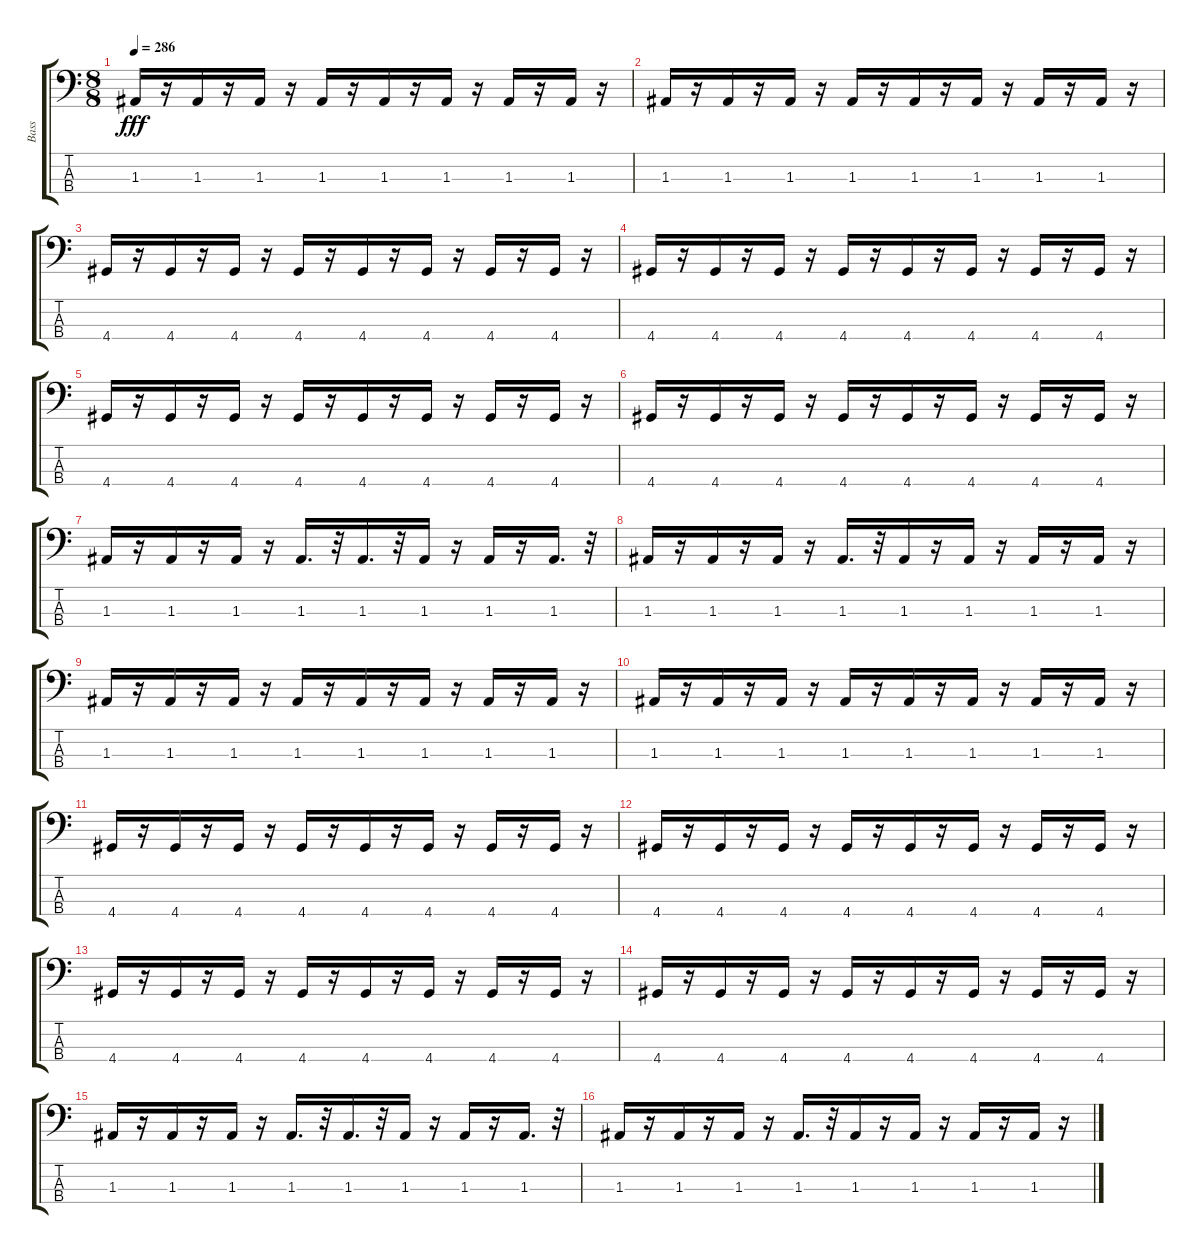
\track ("Bass" "Bass") {instrument electricbassfinger}
\staff {score tabs}
\tuning (G2 D2 A1 E1) {hide}
\ts (8 8)
\tempo 286
\clef f4
\ks c
1.3.16{dy fff} r.16 1.3.16 r.16 1.3.16 r.16 1.3.16 r.16 1.3.16 r.16 1.3.16 r.16 1.3.16 r.16 1.3.16 r.16 |
1.3.16 r.16 1.3.16 r.16 1.3.16 r.16 1.3.16 r.16 1.3.16 r.16 1.3.16 r.16 1.3.16 r.16 1.3.16 r.16 |
4.4.16 r.16 4.4.16 r.16 4.4.16 r.16 4.4.16 r.16 4.4.16 r.16 4.4.16 r.16 4.4.16 r.16 4.4.16 r.16 |
4.4.16 r.16 4.4.16 r.16 4.4.16 r.16 4.4.16 r.16 4.4.16 r.16 4.4.16 r.16 4.4.16 r.16 4.4.16 r.16 |
4.4.16 r.16 4.4.16 r.16 4.4.16 r.16 4.4.16 r.16 4.4.16 r.16 4.4.16 r.16 4.4.16 r.16 4.4.16 r.16 |
4.4.16 r.16 4.4.16 r.16 4.4.16 r.16 4.4.16 r.16 4.4.16 r.16 4.4.16 r.16 4.4.16 r.16 4.4.16 r.16 |
1.3.16 r.16 1.3.16 r.16 1.3.16 r.16 1.3.16{d} r.32 1.3.16{d} r.32 1.3.16 r.16 1.3.16 r.16 1.3.16{d} r.32 |
1.3.16 r.16 1.3.16 r.16 1.3.16 r.16 1.3.16{d} r.32 1.3.16 r.16 1.3.16 r.16 1.3.16 r.16 1.3.16 r.16 |
1.3.16 r.16 1.3.16 r.16 1.3.16 r.16 1.3.16 r.16 1.3.16 r.16 1.3.16 r.16 1.3.16 r.16 1.3.16 r.16 |
1.3.16 r.16 1.3.16 r.16 1.3.16 r.16 1.3.16 r.16 1.3.16 r.16 1.3.16 r.16 1.3.16 r.16 1.3.16 r.16 |
4.4.16 r.16 4.4.16 r.16 4.4.16 r.16 4.4.16 r.16 4.4.16 r.16 4.4.16 r.16 4.4.16 r.16 4.4.16 r.16 |
4.4.16 r.16 4.4.16 r.16 4.4.16 r.16 4.4.16 r.16 4.4.16 r.16 4.4.16 r.16 4.4.16 r.16 4.4.16 r.16 |
4.4.16 r.16 4.4.16 r.16 4.4.16 r.16 4.4.16 r.16 4.4.16 r.16 4.4.16 r.16 4.4.16 r.16 4.4.16 r.16 |
4.4.16 r.16 4.4.16 r.16 4.4.16 r.16 4.4.16 r.16 4.4.16 r.16 4.4.16 r.16 4.4.16 r.16 4.4.16 r.16 |
1.3.16 r.16 1.3.16 r.16 1.3.16 r.16 1.3.16{d} r.32 1.3.16{d} r.32 1.3.16 r.16 1.3.16 r.16 1.3.16{d} r.32 |
1.3.16 r.16 1.3.16 r.16 1.3.16 r.16 1.3.16{d} r.32 1.3.16 r.16 1.3.16 r.16 1.3.16 r.16 1.3.16 r.16
